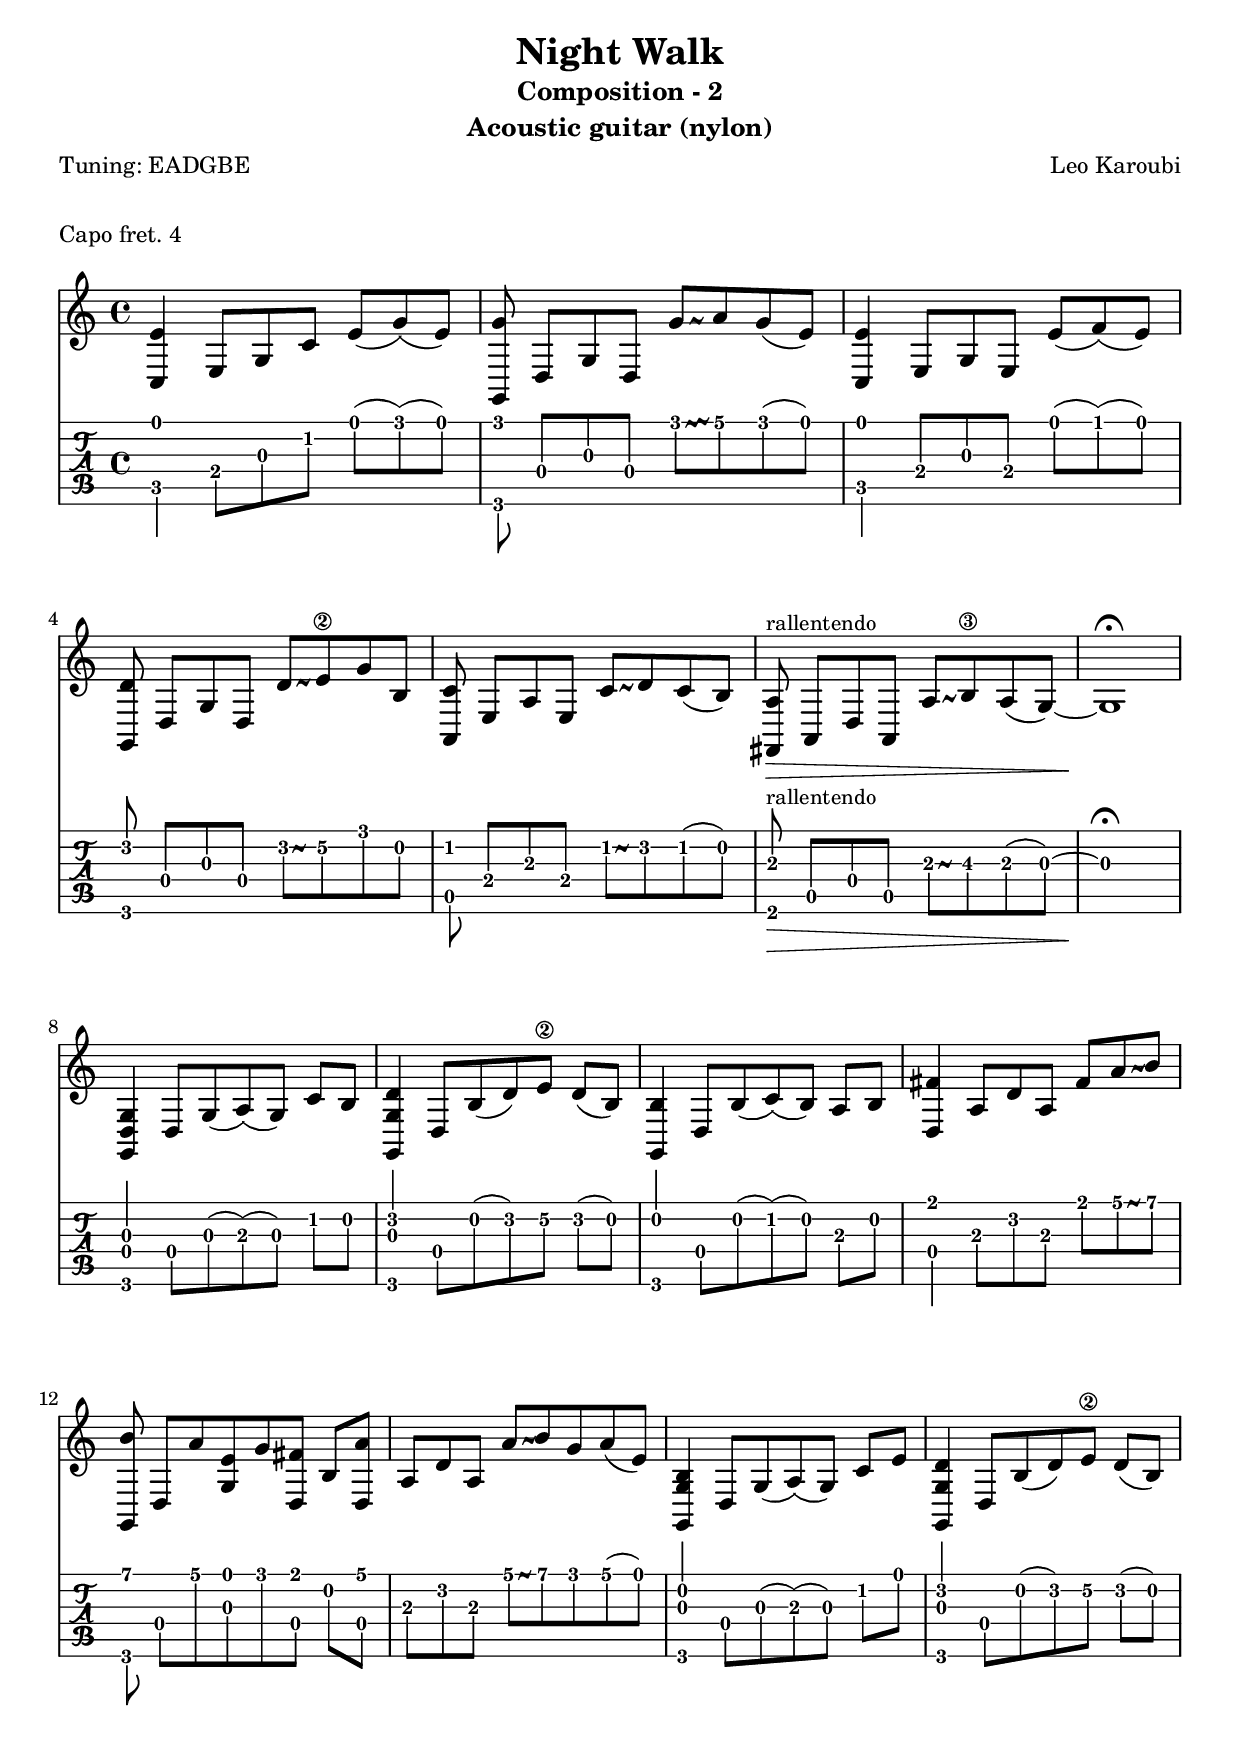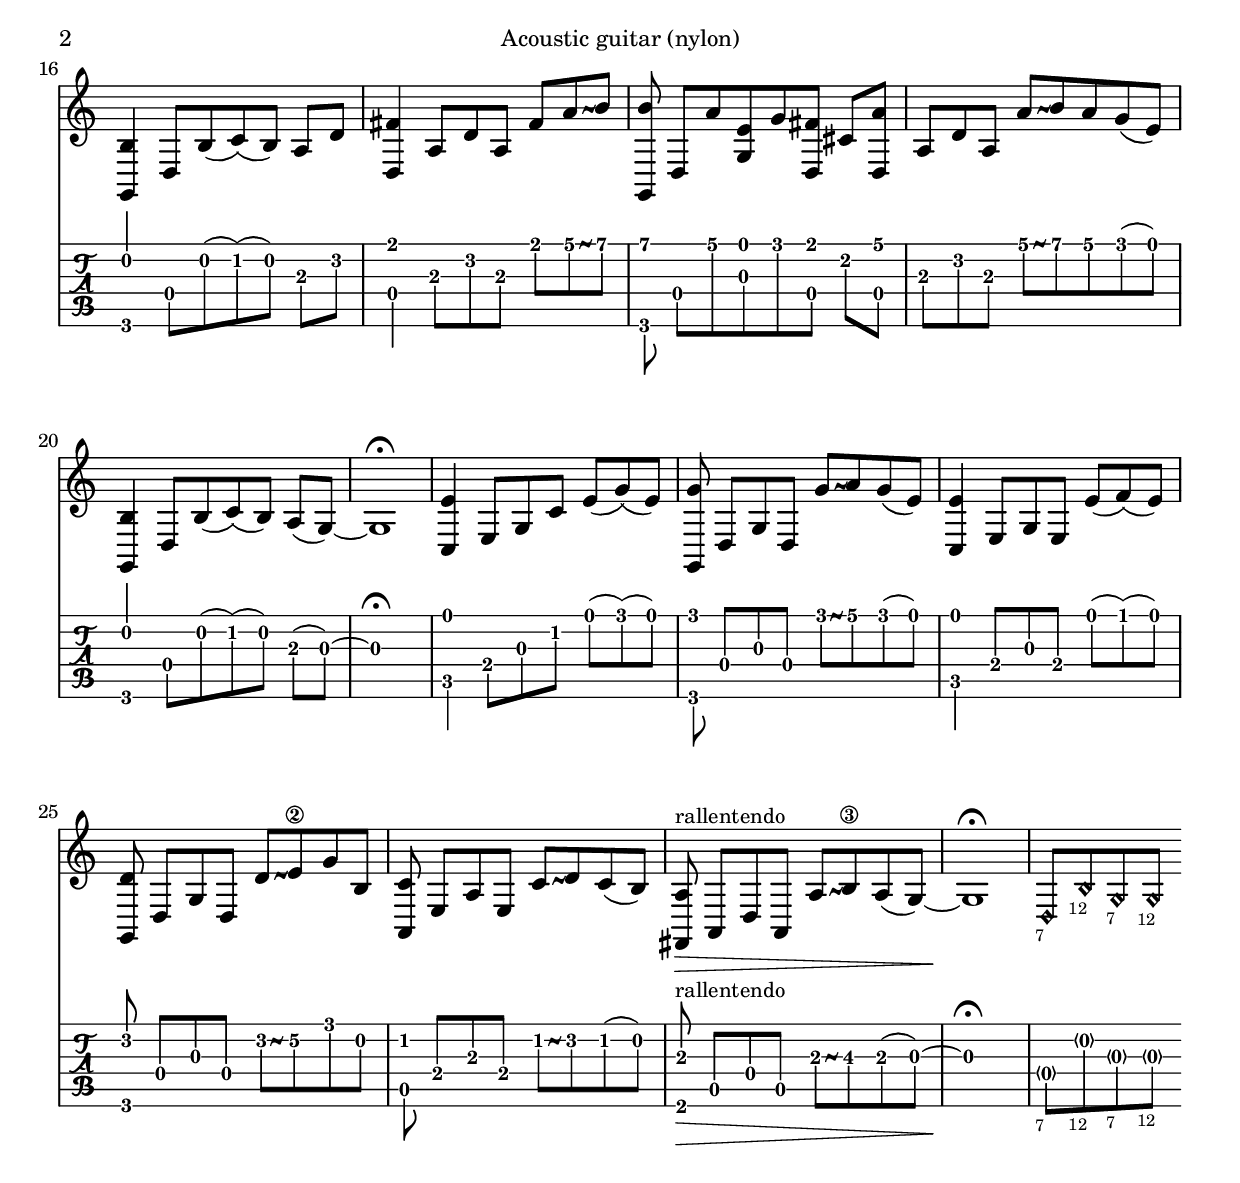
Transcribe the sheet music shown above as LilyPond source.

\version "2.22.1"
\include "english.ly"
\header {
  title = "Night Walk"
  subtitle = "Composition - 2"
  instrument = "Acoustic guitar (nylon)"
  meter = "Tuning: EADGBE"
  arranger = "Leo Karoubi"
  % composer = "Leo Karoubi"
}

\layout { 
  indent = 0.0\cm 
  #(layout-set-staff-size 21)
  \context {
    \Score
    \override Glissando.thickness = #3
    \override Glissando.style = #'trill
    \override SpacingSpanner.common-shortest-duration = #(ly:make-moment 1/16)
  }
}

\markup { 
  \vspace #1
}

timeSign = 4/4
harmTwelveMarkup = -\markup { \center-align \abs-fontsize #8 { 12 }}
harmSevenMarkup = -\markup { \center-align \abs-fontsize #8 { 7 }}

rallentendo = -\markup { \abs-fontsize #10 { rallentendo }}

intro = {
    <c e'>4 e8[ g c'] e'8([g'()e')] |
    <g, g'>8 d8[ g d] g'[ \glissando a' g'( e')] |
    <c e'>4 e8[ g e] e'8([f'()e')] |
    <g, d'>8 d8[ g d]  d'8[\glissando e'\2 g' b] |
    <a, c'>8 e8[a e]  c'8[\glissando d' c'( b)] |
    \> <f-sharp, a>8^\rallentendo a,8[d a,] a8[\glissando b\3 a( g~)] |
    g1\fermata \! |
}

verse = {
    <g, d g>4 d8[ g(a()g)] c'[ b] | 
    <g, g d'>4 d8[ b(d') e'\2] d'([ b)] |
    <g, b>4 d8[ b(c'()b)] a8[ b] |
    <d f-sharp'>4 a8[ d' a] f-sharp'[ a' \glissando b'] |
    <g, b'>8 d8[ a' <g e'> g' <d f-sharp'>]
    b[ <d a'>] a8[ d' a] a'[ \glissando b' g' a'( e')] |

    <g, g b>4 d8[ g(a()g)] c'[ e'] |
    <g, g d'>4 d8[ b(d') e'\2] d'([ b)] |
    <g, b>4 d8[ b(c'()b)] a8[ d'] |
    <d f-sharp'>4 a8[ d' a] f-sharp'[ a' \glissando b'] |
    <g, b'>8 d8[ a' <g e'> g' <d f-sharp'>]
    c-sharp'[ <d a'>] a8[ d' a] a'[ \glissando b' a' g'( e')] |

    <g, b>4 d8[ b(c'()b)] a8([ g~)] |
    g1\fermata |
}

outro = {
    \intro
    d8\harmonic\harmSevenMarkup[ b\harmonic\harmTwelveMarkup g\harmonic\harmSevenMarkup  g\harmonic\harmTwelveMarkup]
}

full_part = {
    % \tempo 4 = 60
    \time \timeSign
    \intro
    \verse
    \outro
}

\score {
    \header {
        piece = "Capo fret. 4"
    }
    <<
    \new Staff {
        \clef "G"
        \full_part
    }
    \new TabStaff {
        \set TabStaff.minimumFret = #0
        \tabFullNotation
        \full_part
    }
    >>
}
